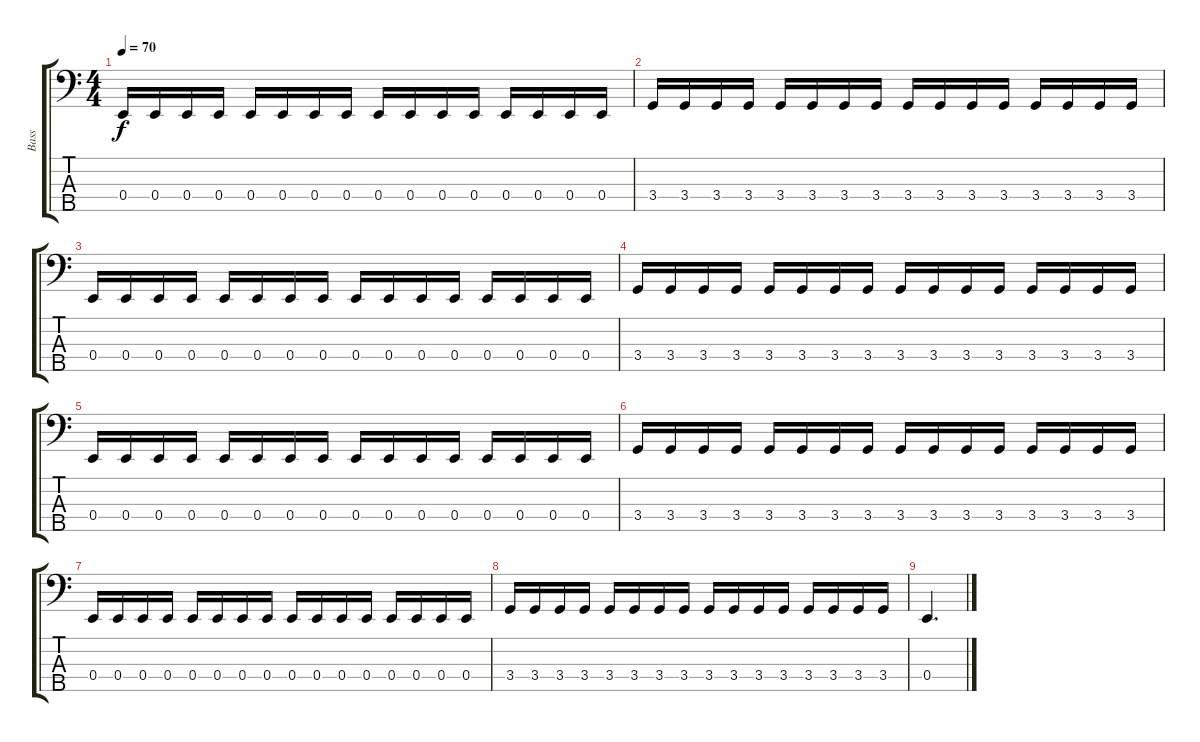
\track ("Bass" "Bass") {instrument electricbassfinger}
\staff {score tabs}
\tuning (G2 D2 A1 E1 B0) {hide}
\ts (4 4)
\tempo 70
\clef f4
\ks c
0.4.16{dy f} 0.4.16 0.4.16 0.4.16 0.4.16 0.4.16 0.4.16 0.4.16 0.4.16 0.4.16 0.4.16 0.4.16 0.4.16 0.4.16 0.4.16 0.4.16 |
3.4.16 3.4.16 3.4.16 3.4.16 3.4.16 3.4.16 3.4.16 3.4.16 3.4.16 3.4.16 3.4.16 3.4.16 3.4.16 3.4.16 3.4.16 3.4.16 |
0.4.16 0.4.16 0.4.16 0.4.16 0.4.16 0.4.16 0.4.16 0.4.16 0.4.16 0.4.16 0.4.16 0.4.16 0.4.16 0.4.16 0.4.16 0.4.16 |
3.4.16 3.4.16 3.4.16 3.4.16 3.4.16 3.4.16 3.4.16 3.4.16 3.4.16 3.4.16 3.4.16 3.4.16 3.4.16 3.4.16 3.4.16 3.4.16 |
0.4.16 0.4.16 0.4.16 0.4.16 0.4.16 0.4.16 0.4.16 0.4.16 0.4.16 0.4.16 0.4.16 0.4.16 0.4.16 0.4.16 0.4.16 0.4.16 |
3.4.16 3.4.16 3.4.16 3.4.16 3.4.16 3.4.16 3.4.16 3.4.16 3.4.16 3.4.16 3.4.16 3.4.16 3.4.16 3.4.16 3.4.16 3.4.16 |
0.4.16 0.4.16 0.4.16 0.4.16 0.4.16 0.4.16 0.4.16 0.4.16 0.4.16 0.4.16 0.4.16 0.4.16 0.4.16 0.4.16 0.4.16 0.4.16 |
3.4.16 3.4.16 3.4.16 3.4.16 3.4.16 3.4.16 3.4.16 3.4.16 3.4.16 3.4.16 3.4.16 3.4.16 3.4.16 3.4.16 3.4.16 3.4.16 |
0.4.4{d}
